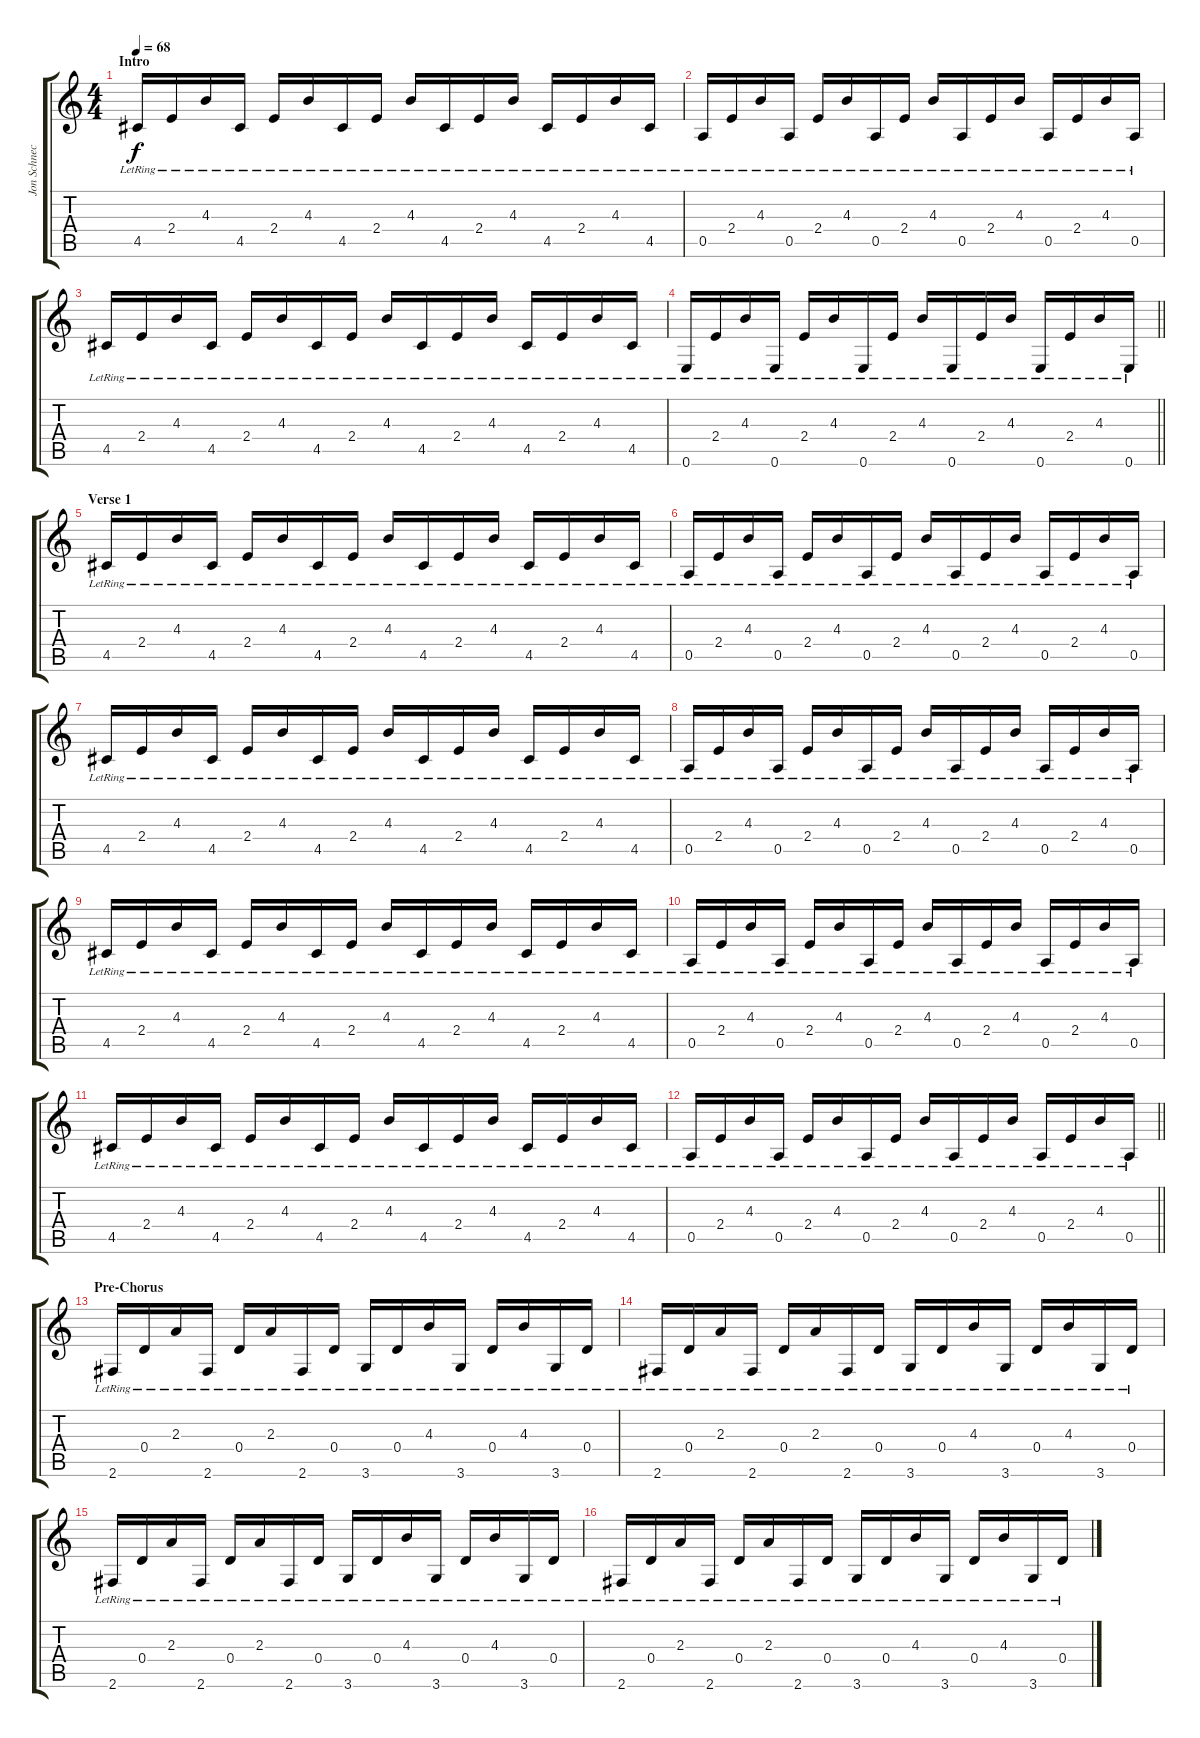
\track ("Jon Schneck - Acoustic Guitar" "Jon Schnec") {instrument acousticguitarsteel}
\staff {score tabs}
\tuning (E4 B3 G3 D3 A2 E2) {hide}
\ts (4 4)
\section ("" "Intro")
\tempo 68
\clef g2
\ks c
4.5{lr}.16{dy f instrument acousticguitarsteel} 2.4{lr}.16 4.3{lr}.16 4.5{lr}.16 2.4{lr}.16 4.3{lr}.16 4.5{lr}.16 2.4{lr}.16 4.3{lr}.16 4.5{lr}.16 2.4{lr}.16 4.3{lr}.16 4.5{lr}.16 2.4{lr}.16 4.3{lr}.16 4.5{lr}.16 |
0.5{lr}.16 2.4{lr}.16 4.3{lr}.16 0.5{lr}.16 2.4{lr}.16 4.3{lr}.16 0.5{lr}.16 2.4{lr}.16 4.3{lr}.16 0.5{lr}.16 2.4{lr}.16 4.3{lr}.16 0.5{lr}.16 2.4{lr}.16 4.3{lr}.16 0.5{lr}.16 |
4.5{lr}.16 2.4{lr}.16 4.3{lr}.16 4.5{lr}.16 2.4{lr}.16 4.3{lr}.16 4.5{lr}.16 2.4{lr}.16 4.3{lr}.16 4.5{lr}.16 2.4{lr}.16 4.3{lr}.16 4.5{lr}.16 2.4{lr}.16 4.3{lr}.16 4.5{lr}.16 |
\barLineRight lightlight
0.6{lr}.16 2.4{lr}.16 4.3{lr}.16 0.6{lr}.16 2.4{lr}.16 4.3{lr}.16 0.6{lr}.16 2.4{lr}.16 4.3{lr}.16 0.6{lr}.16 2.4{lr}.16 4.3{lr}.16 0.6{lr}.16 2.4{lr}.16 4.3{lr}.16 0.6{lr}.16 |
\section ("" "Verse 1")
4.5{lr}.16 2.4{lr}.16 4.3{lr}.16 4.5{lr}.16 2.4{lr}.16 4.3{lr}.16 4.5{lr}.16 2.4{lr}.16 4.3{lr}.16 4.5{lr}.16 2.4{lr}.16 4.3{lr}.16 4.5{lr}.16 2.4{lr}.16 4.3{lr}.16 4.5{lr}.16 |
0.5{lr}.16 2.4{lr}.16 4.3{lr}.16 0.5{lr}.16 2.4{lr}.16 4.3{lr}.16 0.5{lr}.16 2.4{lr}.16 4.3{lr}.16 0.5{lr}.16 2.4{lr}.16 4.3{lr}.16 0.5{lr}.16 2.4{lr}.16 4.3{lr}.16 0.5{lr}.16 |
4.5{lr}.16 2.4{lr}.16 4.3{lr}.16 4.5{lr}.16 2.4{lr}.16 4.3{lr}.16 4.5{lr}.16 2.4{lr}.16 4.3{lr}.16 4.5{lr}.16 2.4{lr}.16 4.3{lr}.16 4.5{lr}.16 2.4{lr}.16 4.3{lr}.16 4.5{lr}.16 |
0.5{lr}.16 2.4{lr}.16 4.3{lr}.16 0.5{lr}.16 2.4{lr}.16 4.3{lr}.16 0.5{lr}.16 2.4{lr}.16 4.3{lr}.16 0.5{lr}.16 2.4{lr}.16 4.3{lr}.16 0.5{lr}.16 2.4{lr}.16 4.3{lr}.16 0.5{lr}.16 |
4.5{lr}.16 2.4{lr}.16 4.3{lr}.16 4.5{lr}.16 2.4{lr}.16 4.3{lr}.16 4.5{lr}.16 2.4{lr}.16 4.3{lr}.16 4.5{lr}.16 2.4{lr}.16 4.3{lr}.16 4.5{lr}.16 2.4{lr}.16 4.3{lr}.16 4.5{lr}.16 |
0.5{lr}.16 2.4{lr}.16 4.3{lr}.16 0.5{lr}.16 2.4{lr}.16 4.3{lr}.16 0.5{lr}.16 2.4{lr}.16 4.3{lr}.16 0.5{lr}.16 2.4{lr}.16 4.3{lr}.16 0.5{lr}.16 2.4{lr}.16 4.3{lr}.16 0.5{lr}.16 |
4.5{lr}.16 2.4{lr}.16 4.3{lr}.16 4.5{lr}.16 2.4{lr}.16 4.3{lr}.16 4.5{lr}.16 2.4{lr}.16 4.3{lr}.16 4.5{lr}.16 2.4{lr}.16 4.3{lr}.16 4.5{lr}.16 2.4{lr}.16 4.3{lr}.16 4.5{lr}.16 |
\barLineRight lightlight
0.5{lr}.16 2.4{lr}.16 4.3{lr}.16 0.5{lr}.16 2.4{lr}.16 4.3{lr}.16 0.5{lr}.16 2.4{lr}.16 4.3{lr}.16 0.5{lr}.16 2.4{lr}.16 4.3{lr}.16 0.5{lr}.16 2.4{lr}.16 4.3{lr}.16 0.5{lr}.16 |
\section ("" "Pre-Chorus")
2.6{lr}.16 0.4{lr}.16 2.3{lr}.16 2.6{lr}.16 0.4{lr}.16 2.3{lr}.16 2.6{lr}.16 0.4{lr}.16 3.6{lr}.16 0.4{lr}.16 4.3{lr}.16 3.6{lr}.16 0.4{lr}.16 4.3{lr}.16 3.6{lr}.16 0.4{lr}.16 |
2.6{lr}.16 0.4{lr}.16 2.3{lr}.16 2.6{lr}.16 0.4{lr}.16 2.3{lr}.16 2.6{lr}.16 0.4{lr}.16 3.6{lr}.16 0.4{lr}.16 4.3{lr}.16 3.6{lr}.16 0.4{lr}.16 4.3{lr}.16 3.6{lr}.16 0.4{lr}.16 |
2.6{lr}.16 0.4{lr}.16 2.3{lr}.16 2.6{lr}.16 0.4{lr}.16 2.3{lr}.16 2.6{lr}.16 0.4{lr}.16 3.6{lr}.16 0.4{lr}.16 4.3{lr}.16 3.6{lr}.16 0.4{lr}.16 4.3{lr}.16 3.6{lr}.16 0.4{lr}.16 |
2.6{lr}.16 0.4{lr}.16 2.3{lr}.16 2.6{lr}.16 0.4{lr}.16 2.3{lr}.16 2.6{lr}.16 0.4{lr}.16 3.6{lr}.16 0.4{lr}.16 4.3{lr}.16 3.6{lr}.16 0.4{lr}.16 4.3{lr}.16 3.6{lr}.16 0.4{lr}.16
